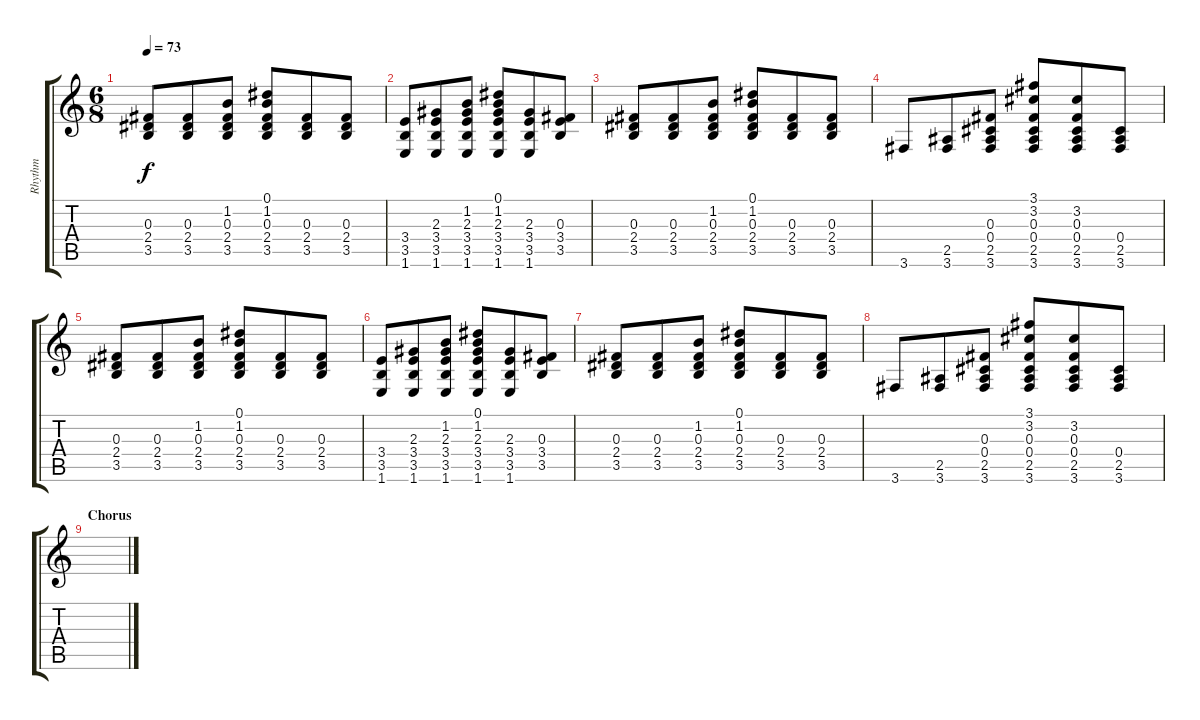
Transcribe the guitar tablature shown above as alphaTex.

\track ("Rhythm" "Rhythm") {instrument acousticguitarnylon}
\staff {score tabs}
\tuning (Eb4 Bb3 Gb3 Db3 Ab2 Eb2) {hide}
\ts (6 8)
\tempo 73
\clef g2
\ks c
(0.3 2.4 3.5).8{dy f} (0.3 2.4 3.5).8 (1.2 0.3 2.4 3.5).8 (0.1 1.2 0.3 2.4 3.5).8 (0.3 2.4 3.5).8 (0.3 2.4 3.5).8 |
(3.4 3.5 1.6).8 (2.3 3.4 3.5 1.6).8 (1.2 2.3 3.4 3.5 1.6).8 (0.1 1.2 2.3 3.4 3.5 1.6).8 (2.3 3.4 3.5 1.6).8 (0.3 3.4 3.5).8 |
(0.3 2.4 3.5).8 (0.3 2.4 3.5).8 (1.2 0.3 2.4 3.5).8 (0.1 1.2 0.3 2.4 3.5).8 (0.3 2.4 3.5).8 (0.3 2.4 3.5).8 |
3.6.8 (2.5 3.6).8 (0.3 0.4 2.5 3.6).8 (3.1 3.2 0.3 0.4 2.5 3.6).8 (3.2 0.3 0.4 2.5 3.6).8 (0.4 2.5 3.6).8 |
(0.3 2.4 3.5).8 (0.3 2.4 3.5).8 (1.2 0.3 2.4 3.5).8 (0.1 1.2 0.3 2.4 3.5).8 (0.3 2.4 3.5).8 (0.3 2.4 3.5).8 |
(3.4 3.5 1.6).8 (2.3 3.4 3.5 1.6).8 (1.2 2.3 3.4 3.5 1.6).8 (0.1 1.2 2.3 3.4 3.5 1.6).8 (2.3 3.4 3.5 1.6).8 (0.3 3.4 3.5).8 |
(0.3 2.4 3.5).8 (0.3 2.4 3.5).8 (1.2 0.3 2.4 3.5).8 (0.1 1.2 0.3 2.4 3.5).8 (0.3 2.4 3.5).8 (0.3 2.4 3.5).8 |
3.6.8 (2.5 3.6).8 (0.3 0.4 2.5 3.6).8 (3.1 3.2 0.3 0.4 2.5 3.6).8 (3.2 0.3 0.4 2.5 3.6).8 (0.4 2.5 3.6).8 |
\section ("" "Chorus")
